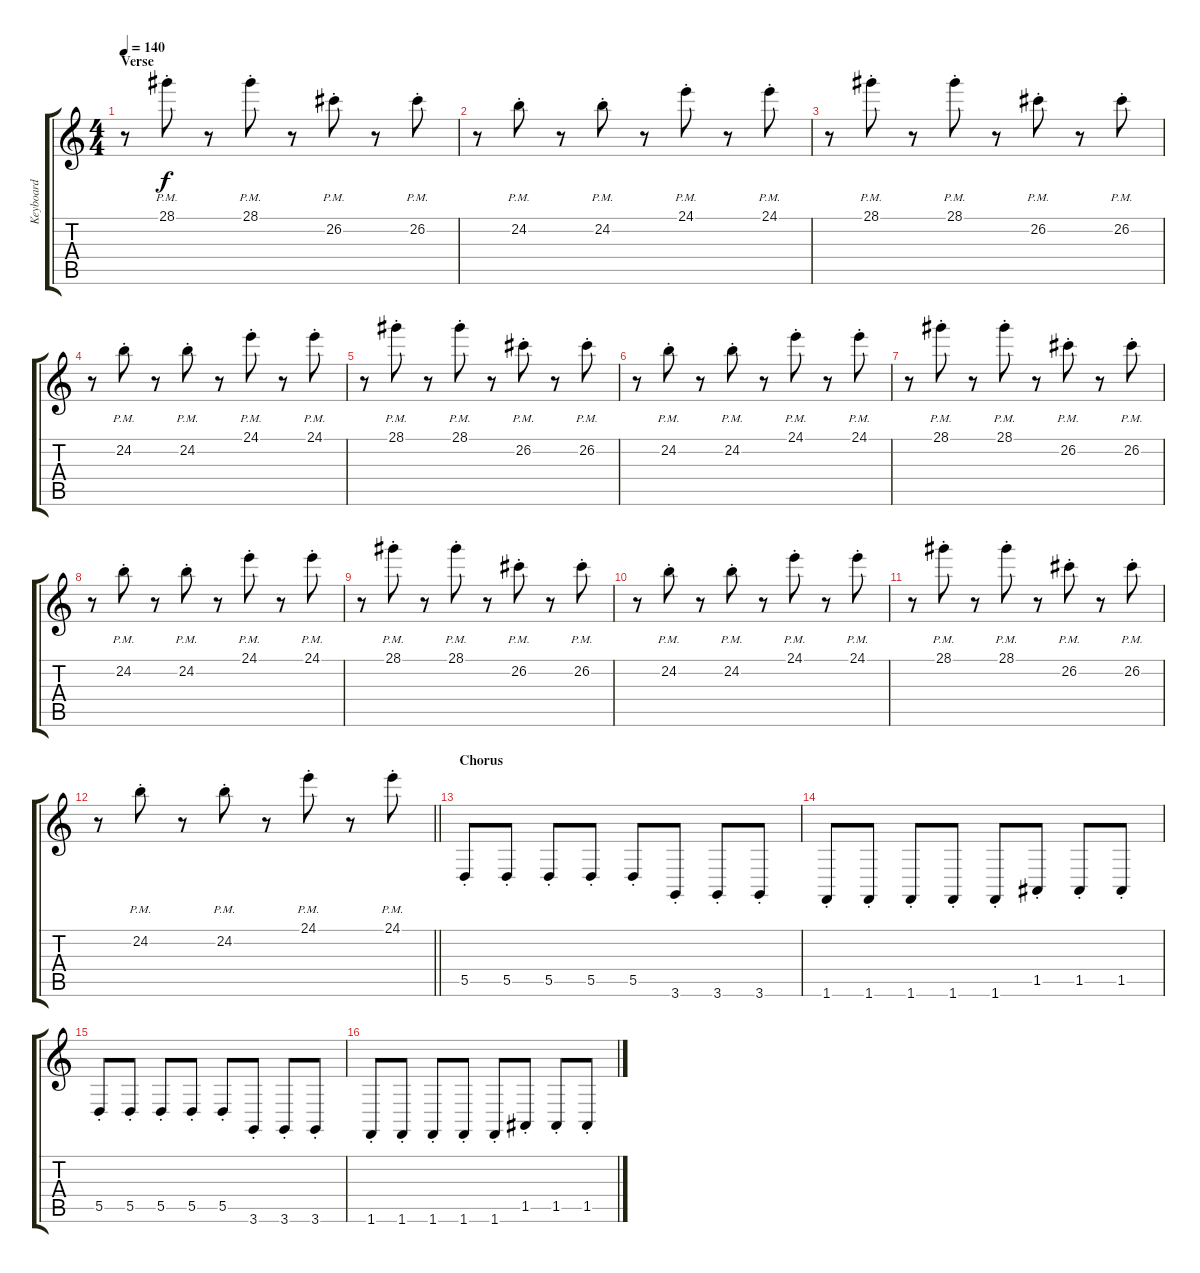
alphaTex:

\track ("Keyboard" "Keyboard") {instrument lead1square}
\staff {score tabs}
\tuning (E4 B3 G3 D3 A2 E2) {hide}
\ts (4 4)
\section ("" "Verse")
\tempo 140
\clef g2
\ks c
r.8{dy f} 28.1{pm st}.8 r.8 28.1{pm st}.8 r.8 26.2{pm st}.8 r.8 26.2{pm st}.8 |
r.8 24.2{pm st}.8 r.8 24.2{pm st}.8 r.8 24.1{pm st}.8 r.8 24.1{pm st}.8 |
r.8 28.1{pm st}.8 r.8 28.1{pm st}.8 r.8 26.2{pm st}.8 r.8 26.2{pm st}.8 |
r.8 24.2{pm st}.8 r.8 24.2{pm st}.8 r.8 24.1{pm st}.8 r.8 24.1{pm st}.8 |
r.8 28.1{pm st}.8 r.8 28.1{pm st}.8 r.8 26.2{pm st}.8 r.8 26.2{pm st}.8 |
r.8 24.2{pm st}.8 r.8 24.2{pm st}.8 r.8 24.1{pm st}.8 r.8 24.1{pm st}.8 |
r.8 28.1{pm st}.8 r.8 28.1{pm st}.8 r.8 26.2{pm st}.8 r.8 26.2{pm st}.8 |
r.8 24.2{pm st}.8 r.8 24.2{pm st}.8 r.8 24.1{pm st}.8 r.8 24.1{pm st}.8 |
r.8 28.1{pm st}.8 r.8 28.1{pm st}.8 r.8 26.2{pm st}.8 r.8 26.2{pm st}.8 |
r.8 24.2{pm st}.8 r.8 24.2{pm st}.8 r.8 24.1{pm st}.8 r.8 24.1{pm st}.8 |
r.8 28.1{pm st}.8 r.8 28.1{pm st}.8 r.8 26.2{pm st}.8 r.8 26.2{pm st}.8 |
\barLineRight lightlight
r.8 24.2{pm st}.8 r.8 24.2{pm st}.8 r.8 24.1{pm st}.8 r.8 24.1{pm st}.8 |
\section ("" "Chorus")
5.5{st}.8 5.5{st}.8 5.5{st}.8 5.5{st}.8 5.5{st}.8 3.6{st}.8 3.6{st}.8 3.6{st}.8 |
1.6{st}.8 1.6{st}.8 1.6{st}.8 1.6{st}.8 1.6{st}.8 1.5{st}.8 1.5{st}.8 1.5{st}.8 |
5.5{st}.8 5.5{st}.8 5.5{st}.8 5.5{st}.8 5.5{st}.8 3.6{st}.8 3.6{st}.8 3.6{st}.8 |
1.6{st}.8 1.6{st}.8 1.6{st}.8 1.6{st}.8 1.6{st}.8 1.5{st}.8 1.5{st}.8 1.5{st}.8
